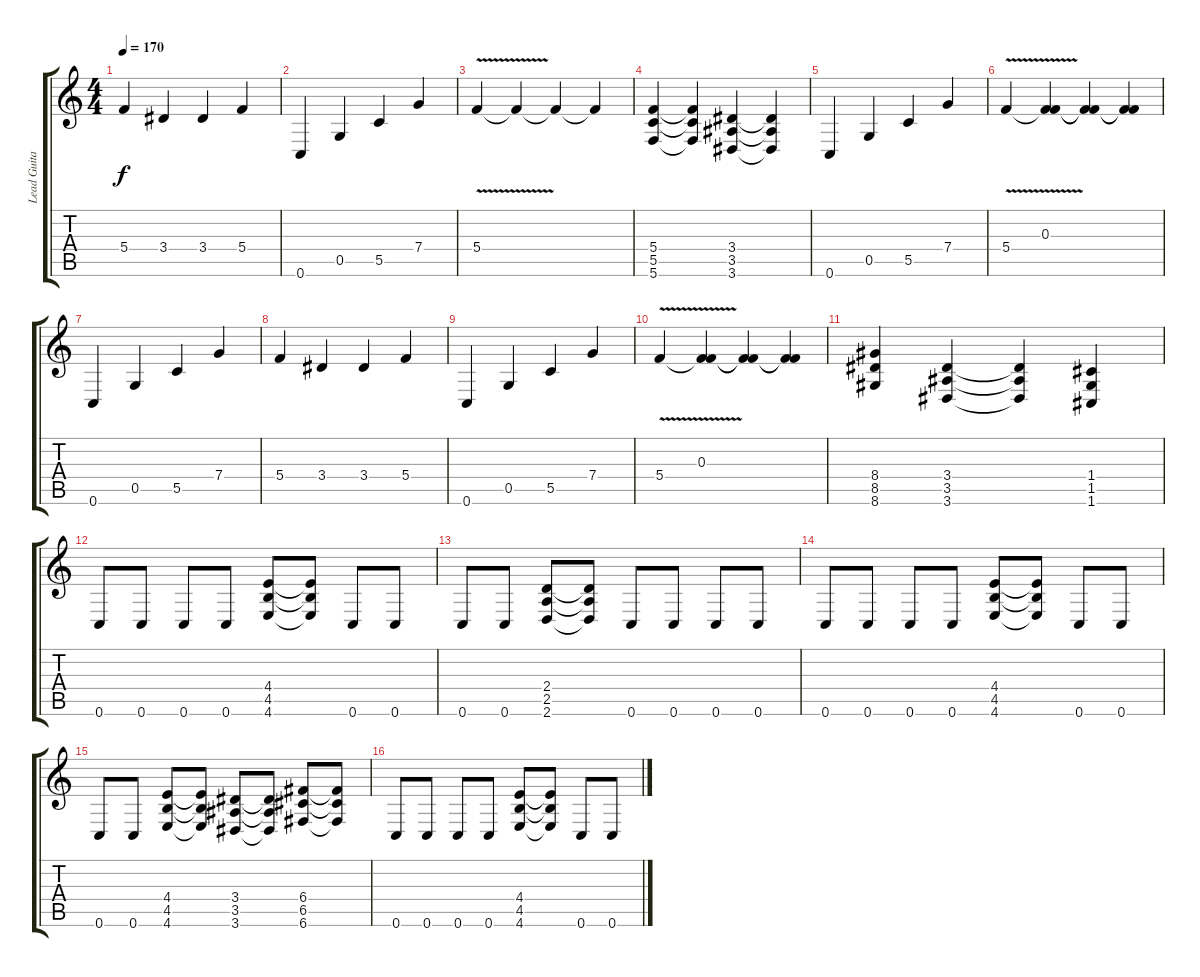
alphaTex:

\track ("Lead Guitar 2 " "Lead Guita") {instrument distortionguitar}
\staff {score tabs}
\tuning (D4 A3 F3 C3 G2 C2) {hide}
\ts (4 4)
\tempo 170
\clef g2
\ks c
5.4.4{dy f} 3.4.4 3.4.4 5.4.4 |
0.6.4 0.5.4 5.5.4 7.4.4 |
5.4{v}.4 5.4{t}.4 5.4{t}.4 5.4{t}.4 |
(5.4 5.5 5.6).4 (5.4{t} 5.5{t} 5.6{t}).4 (3.4 3.5 3.6).4 (3.4{t} 3.5{t} 3.6{t}).4 |
0.6.4 0.5.4 5.5.4 7.4.4 |
5.4{v}.4 (0.3 5.4{t}).4 (0.3{t} 5.4{t}).4 (0.3{t} 5.4{t}).4 |
0.6.4 0.5.4 5.5.4 7.4.4 |
5.4.4 3.4.4 3.4.4 5.4.4 |
0.6.4 0.5.4 5.5.4 7.4.4 |
5.4{v}.4 (0.3 5.4{t}).4 (0.3{t} 5.4{t}).4 (0.3{t} 5.4{t}).4 |
(8.4 8.5 8.6).4 (3.4 3.5 3.6).4 (3.4{t} 3.5{t} 3.6{t}).4 (1.4 1.5 1.6).4 |
0.6.8 0.6.8 0.6.8 0.6.8 (4.4 4.5 4.6).8 (4.4{t} 4.5{t} 4.6{t}).8 0.6.8 0.6.8 |
0.6.8 0.6.8 (2.4 2.5 2.6).8 (2.4{t} 2.5{t} 2.6{t}).8 0.6.8 0.6.8 0.6.8 0.6.8 |
0.6.8 0.6.8 0.6.8 0.6.8 (4.4 4.5 4.6).8 (4.4{t} 4.5{t} 4.6{t}).8 0.6.8 0.6.8 |
0.6.8 0.6.8 (4.4 4.5 4.6).8 (4.4{t} 4.5{t} 4.6{t}).8 (3.4 3.5 3.6).8 (3.4{t} 3.5{t} 3.6{t}).8 (6.4 6.5 6.6).8 (6.4{t} 6.5{t} 6.6{t}).8 |
0.6.8 0.6.8 0.6.8 0.6.8 (4.4 4.5 4.6).8 (4.4{t} 4.5{t} 4.6{t}).8 0.6.8 0.6.8
